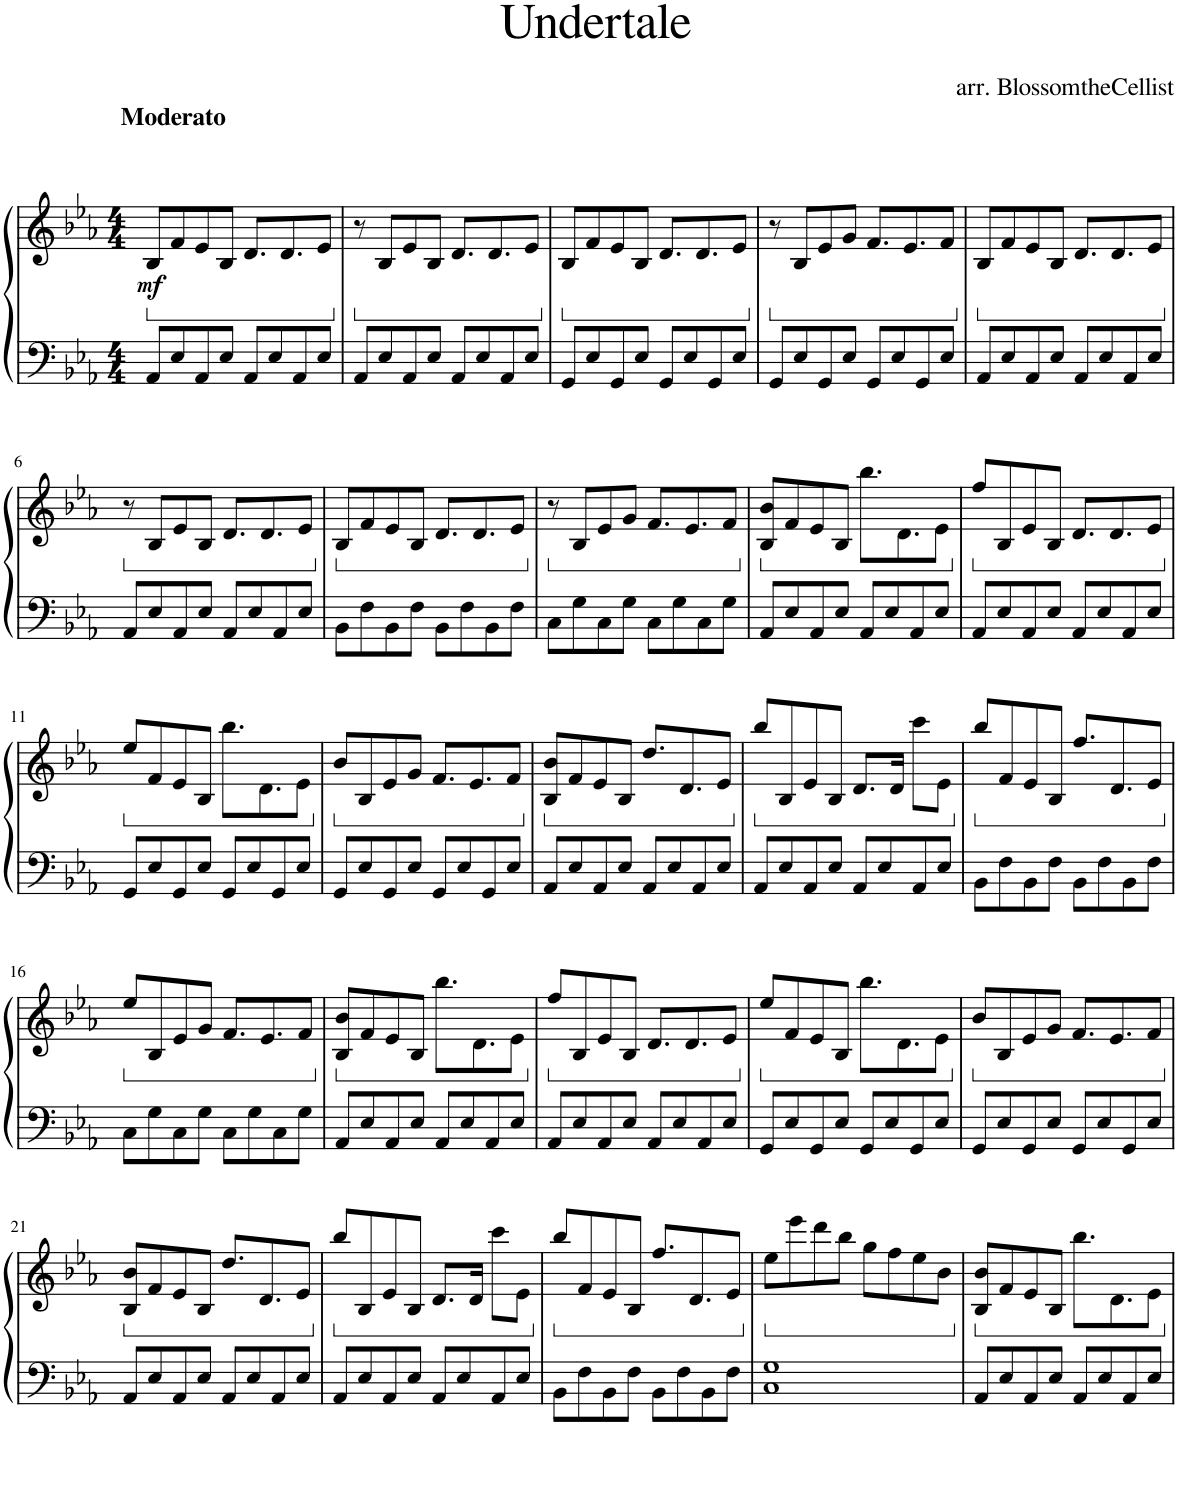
**kern	**kern	**dynam
*part1	*part1	*part1
*staff2	*staff1	*staff1/2
*I"Piano	*	*
*I'Pno.	*	*
*clefF4	*clefG2	*
*k[b-e-a-]	*k[b-e-a-]	*
*M4/4	*M4/4	*
*	*ped	*
=1	=1	=1
!	!LO:TX:a:B:t=Moderato	!
!	!	!LO:DY:b
8AA-/L	8B-/L	mf
8E-/	8f/	.
8AA-/	8e-/	.
8E-/J	8B-/J	.
8AA-/L	8.d/L	.
8E-/	.	.
.	8.d/	.
8AA-/	.	.
8E-/J	8e-/J	.
=2	=2	=2
*	*Xped	*
*	*ped	*
8AA-/L	8r	.
8E-/	8B-/L	.
8AA-/	8e-/	.
8E-/J	8B-/J	.
8AA-/L	8.d/L	.
8E-/	.	.
.	8.d/	.
8AA-/	.	.
8E-/J	8e-/J	.
=3	=3	=3
*	*Xped	*
*	*ped	*
8GG/L	8B-/L	.
8E-/	8f/	.
8GG/	8e-/	.
8E-/J	8B-/J	.
8GG/L	8.d/L	.
8E-/	.	.
.	8.d/	.
8GG/	.	.
8E-/J	8e-/J	.
=4	=4	=4
*	*Xped	*
*	*ped	*
8GG/L	8r	.
8E-/	8B-/L	.
8GG/	8e-/	.
8E-/J	8g/J	.
8GG/L	8.f/L	.
8E-/	.	.
.	8.e-/	.
8GG/	.	.
8E-/J	8f/J	.
=5	=5	=5
*	*Xped	*
*	*ped	*
8AA-/L	8B-/L	.
8E-/	8f/	.
8AA-/	8e-/	.
8E-/J	8B-/J	.
8AA-/L	8.d/L	.
8E-/	.	.
.	8.d/	.
8AA-/	.	.
8E-/J	8e-/J	.
!!LO:LB:g=z
=6	=6	=6
*	*Xped	*
*	*ped	*
8AA-/L	8r	.
8E-/	8B-/L	.
8AA-/	8e-/	.
8E-/J	8B-/J	.
8AA-/L	8.d/L	.
8E-/	.	.
.	8.d/	.
8AA-/	.	.
8E-/J	8e-/J	.
=7	=7	=7
*	*Xped	*
*	*ped	*
8BB-\L	8B-/L	.
8F\	8f/	.
8BB-\	8e-/	.
8F\J	8B-/J	.
8BB-\L	8.d/L	.
8F\	.	.
.	8.d/	.
8BB-\	.	.
8F\J	8e-/J	.
=8	=8	=8
*	*Xped	*
*	*ped	*
8C\L	8r	.
8G\	8B-/L	.
8C\	8e-/	.
8G\J	8g/J	.
8C\L	8.f/L	.
8G\	.	.
.	8.e-/	.
8C\	.	.
8G\J	8f/J	.
=9	=9	=9
*	*Xped	*
*	*ped	*
8AA-/L	8B-/ 8b-/L	.
8E-/	8f/	.
8AA-/	8e-/	.
8E-/J	8B-/J	.
8AA-/L	8.bb-\L	.
8E-/	.	.
.	8.d\	.
8AA-/	.	.
8E-/J	8e-\J	.
=10	=10	=10
*	*Xped	*
*	*ped	*
8AA-/L	8ff/L	.
8E-/	8B-/	.
8AA-/	8e-/	.
8E-/J	8B-/J	.
8AA-/L	8.d/L	.
8E-/	.	.
.	8.d/	.
8AA-/	.	.
8E-/J	8e-/J	.
!!LO:LB:g=z
=11	=11	=11
*	*Xped	*
*	*ped	*
8GG/L	8ee-/L	.
8E-/	8f/	.
8GG/	8e-/	.
8E-/J	8B-/J	.
8GG/L	8.bb-\L	.
8E-/	.	.
.	8.d\	.
8GG/	.	.
8E-/J	8e-\J	.
=12	=12	=12
*	*Xped	*
*	*ped	*
8GG/L	8b-/L	.
8E-/	8B-/	.
8GG/	8e-/	.
8E-/J	8g/J	.
8GG/L	8.f/L	.
8E-/	.	.
.	8.e-/	.
8GG/	.	.
8E-/J	8f/J	.
=13	=13	=13
*	*Xped	*
*	*ped	*
8AA-/L	8B-/ 8b-/L	.
8E-/	8f/	.
8AA-/	8e-/	.
8E-/J	8B-/J	.
8AA-/L	8.dd/L	.
8E-/	.	.
.	8.d/	.
8AA-/	.	.
8E-/J	8e-/J	.
=14	=14	=14
*	*Xped	*
*	*ped	*
8AA-/L	8bb-/L	.
8E-/	8B-/	.
8AA-/	8e-/	.
8E-/J	8B-/J	.
8AA-/L	8.d/L	.
8E-/	.	.
.	16d/Jk	.
8AA-/	8ccc\L	.
8E-/J	8e-\J	.
=15	=15	=15
*	*Xped	*
*	*ped	*
8BB-\L	8bb-/L	.
8F\	8f/	.
8BB-\	8e-/	.
8F\J	8B-/J	.
8BB-\L	8.ff/L	.
8F\	.	.
.	8.d/	.
8BB-\	.	.
8F\J	8e-/J	.
!!LO:LB:g=z
=16	=16	=16
*	*Xped	*
*	*ped	*
8C\L	8ee-/L	.
8G\	8B-/	.
8C\	8e-/	.
8G\J	8g/J	.
8C\L	8.f/L	.
8G\	.	.
.	8.e-/	.
8C\	.	.
8G\J	8f/J	.
=17	=17	=17
*	*Xped	*
*	*ped	*
8AA-/L	8B-/ 8b-/L	.
8E-/	8f/	.
8AA-/	8e-/	.
8E-/J	8B-/J	.
8AA-/L	8.bb-\L	.
8E-/	.	.
.	8.d\	.
8AA-/	.	.
8E-/J	8e-\J	.
=18	=18	=18
*	*Xped	*
*	*ped	*
8AA-/L	8ff/L	.
8E-/	8B-/	.
8AA-/	8e-/	.
8E-/J	8B-/J	.
8AA-/L	8.d/L	.
8E-/	.	.
.	8.d/	.
8AA-/	.	.
8E-/J	8e-/J	.
=19	=19	=19
*	*Xped	*
*	*ped	*
8GG/L	8ee-/L	.
8E-/	8f/	.
8GG/	8e-/	.
8E-/J	8B-/J	.
8GG/L	8.bb-\L	.
8E-/	.	.
.	8.d\	.
8GG/	.	.
8E-/J	8e-\J	.
=20	=20	=20
*	*Xped	*
*	*ped	*
8GG/L	8b-/L	.
8E-/	8B-/	.
8GG/	8e-/	.
8E-/J	8g/J	.
8GG/L	8.f/L	.
8E-/	.	.
.	8.e-/	.
8GG/	.	.
8E-/J	8f/J	.
!!LO:LB:g=z
=21	=21	=21
*	*Xped	*
*	*ped	*
8AA-/L	8B-/ 8b-/L	.
8E-/	8f/	.
8AA-/	8e-/	.
8E-/J	8B-/J	.
8AA-/L	8.dd/L	.
8E-/	.	.
.	8.d/	.
8AA-/	.	.
8E-/J	8e-/J	.
=22	=22	=22
*	*Xped	*
*	*ped	*
8AA-/L	8bb-/L	.
8E-/	8B-/	.
8AA-/	8e-/	.
8E-/J	8B-/J	.
8AA-/L	8.d/L	.
8E-/	.	.
.	16d/Jk	.
8AA-/	8ccc\L	.
8E-/J	8e-\J	.
=23	=23	=23
*	*Xped	*
*	*ped	*
8BB-\L	8bb-/L	.
8F\	8f/	.
8BB-\	8e-/	.
8F\J	8B-/J	.
8BB-\L	8.ff/L	.
8F\	.	.
.	8.d/	.
8BB-\	.	.
8F\J	8e-/J	.
=24	=24	=24
*	*Xped	*
*	*ped	*
1C 1G	8ee-\L	.
.	8eee-\	.
.	8ddd\	.
.	8bb-\J	.
.	8gg\L	.
.	8ff\	.
.	8ee-\	.
.	8b-\J	.
=25	=25	=25
*	*Xped	*
*	*ped	*
8AA-/L	8B-/ 8b-/L	.
8E-/	8f/	.
8AA-/	8e-/	.
8E-/J	8B-/J	.
8AA-/L	8.bb-\L	.
8E-/	.	.
.	8.d\	.
8AA-/	.	.
8E-/J	8e-\J	.
*	*Xped	*
=	=	=
*-	*-	*-
